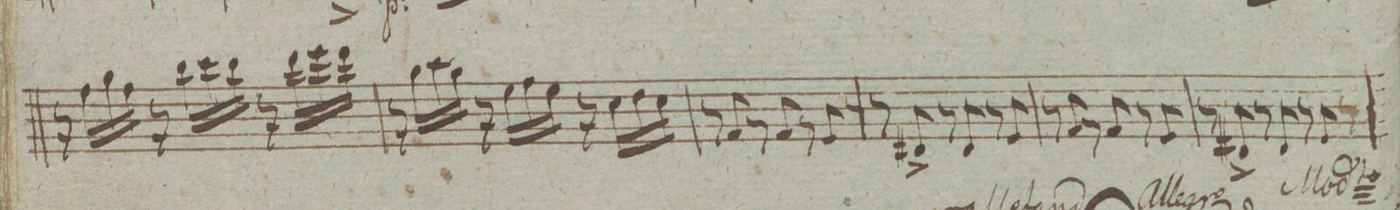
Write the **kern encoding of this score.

**kern	**dynam
*I"Violino Imo	*
*clefG2	*
*k[]	*
*M3/4	*
16r	.
16ff\LL	.
16gg\	.
16ff\JJ	.
16r	.
16bb\LL	.
16ccc\	.
16bb\JJ	.
16r	.
16ddd\LL	.
16eee\	.
16ddd\JJ	.
=28	=28
16r	.
16gg\LL	.
16aa\	.
16gg\JJ	.
16r	.
16ee\LL	.
16ff\	.
16ee\JJ	.
16r	.
16cc\LL	.
16dd\	.
16cc\JJ	.
=29	=29
8r	.
8f/	.
8r	.
8f/	.
8r	.
8e/	.
=30	=30
8r	.
8d#X^/	.
8r	.
8d#/	.
8r	.
8e/	.
=31	=31
8r	.
8f/	.
8r	.
8f/	.
8r	.
8e/	.
=32	=32
8r	.
8d#X^/	.
8r	.
8d#/	.
8r	.
8e/	.
=33	=33
*-	*-
